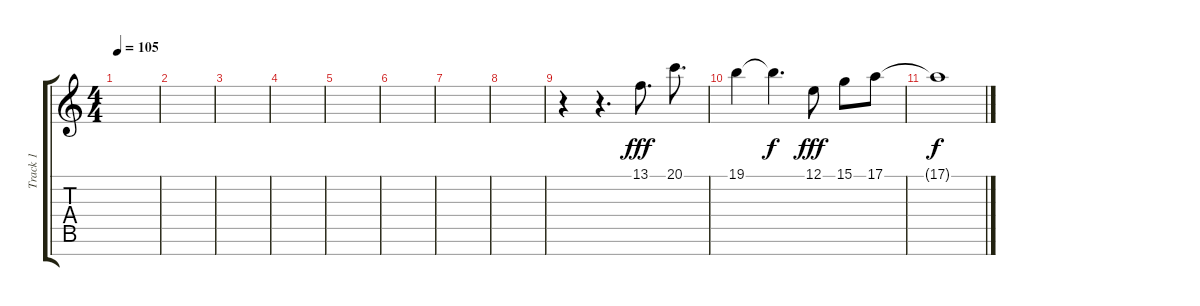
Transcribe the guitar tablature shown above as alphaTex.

\track ("Track 1" "Track 1") {instrument acousticgrandpiano}
\staff {score tabs}
\tuning (E4 B3 G3 D3 A2 E2 B1) {hide}
\ts (4 4)
\tempo 105
\clef g2
\ks c
|
|
|
|
|
|
|
|
r.4 r.4{d} 13.1.8{d dy fff} 20.1.8{d} |
19.1.4 19.1{t}.4{d dy f} 12.1.8{dy fff} 15.1.8 17.1.8 |
17.1{t}.1{dy f}
